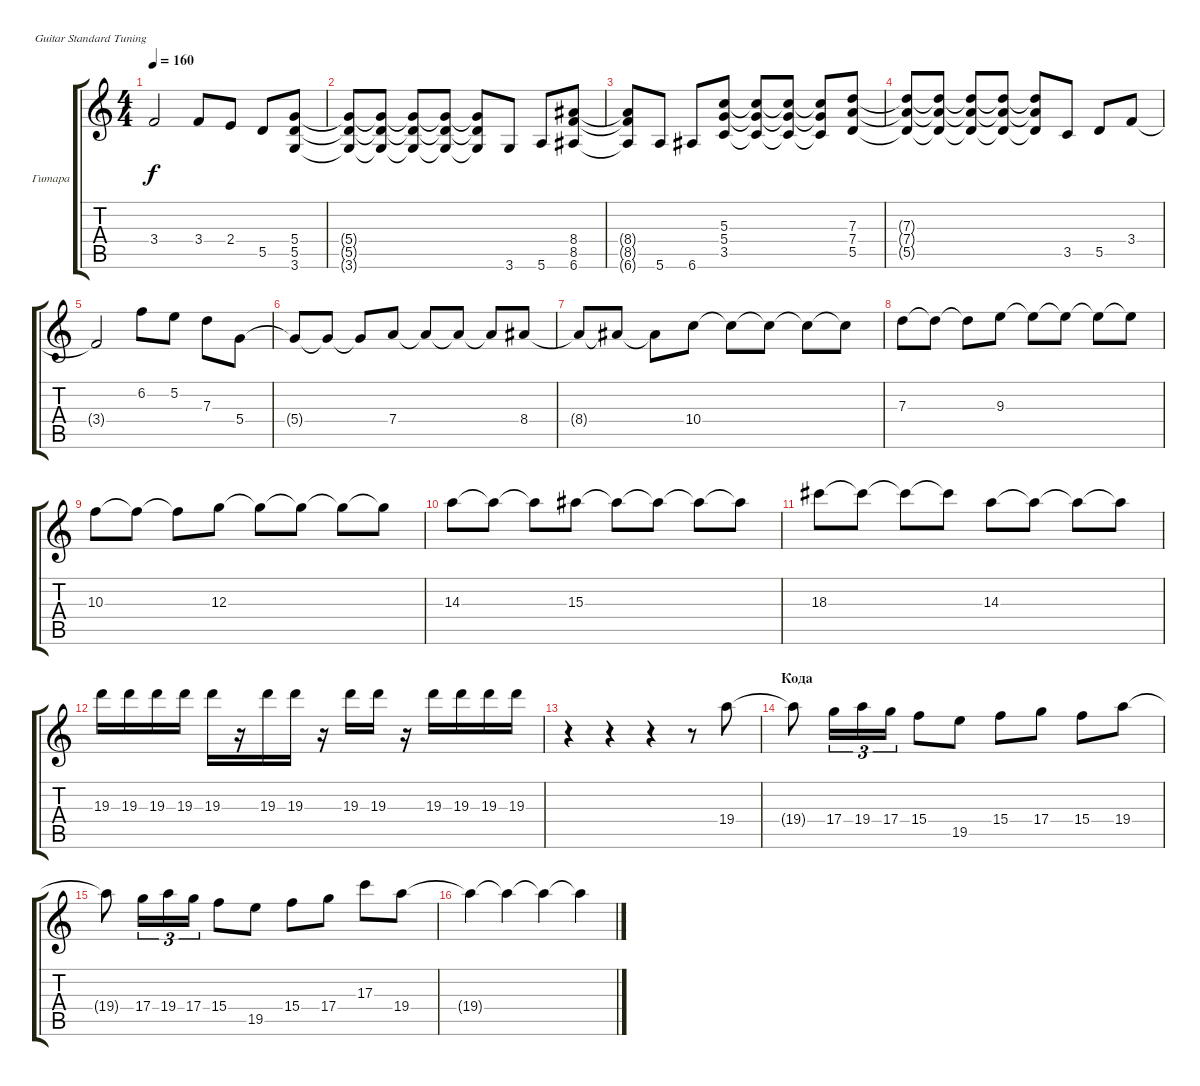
\bracketExtendMode groupsimilarinstruments
\firstSystemTrackNameOrientation horizontal
\otherSystemsTrackNameOrientation horizontal
\track ("Владимир Холстинин" "Гитара") {instrument distortionguitar}
\staff {score tabs}
\tuning (E4 B3 G3 D3 A2 E2)
\ts (4 4)
\tempo 160
\clef g2
\ks c
3.4{t}.2{dy f} 3.4.8 2.4.8 5.5.8 (5.4 5.5 3.6).8 |
(5.4{t} 5.5{t} 3.6{t}).8 (5.4{t} 5.5{t} 3.6{t}).8 (5.4{t} 5.5{t} 3.6{t}).8 (5.4{t} 5.5{t} 3.6{t}).8 (5.4{t} 5.5{t} 3.6{t}).8 3.6.8 5.6.8 (8.4 8.5 6.6).8 |
(8.4{t} 8.5{t} 6.6{t}).8 5.6.8 6.6.8 (5.3 5.4 3.5).8 (5.3{t} 5.4{t} 3.5{t}).8 (5.3{t} 5.4{t} 3.5{t}).8 (5.3{t} 5.4{t} 3.5{t}).8 (7.3 7.4 5.5).8 |
(7.3{t} 7.4{t} 5.5{t}).8 (7.3{t} 7.4{t} 5.5{t}).8 (7.3{t} 7.4{t} 5.5{t}).8 (7.3{t} 7.4{t} 5.5{t}).8 (7.3{t} 7.4{t} 5.5{t}).8 3.5.8 5.5.8 3.4.8 |
3.4{t}.2 6.2.8 5.2.8 7.3.8 5.4.8 |
5.4{t}.8 5.4{t}.8 5.4{t}.8 7.4.8 7.4{t}.8 7.4{t}.8 7.4{t}.8 8.4.8 |
8.4{t}.8 8.4{t}.8 8.4{t}.8 10.4.8 10.4{t}.8 10.4{t}.8 10.4{t}.8 10.4{t}.8 |
7.3.8 7.3{t}.8 7.3{t}.8 9.3.8 9.3{t}.8 9.3{t}.8 9.3{t}.8 9.3{t}.8 |
10.3.8 10.3{t}.8 10.3{t}.8 12.3.8 12.3{t}.8 12.3{t}.8 12.3{t}.8 12.3{t}.8 |
14.3.8 14.3{t}.8 14.3{t}.8 15.3.8 15.3{t}.8 15.3{t}.8 15.3{t}.8 15.3{t}.8 |
18.3.8 18.3{t}.8 18.3{t}.8 18.3{t}.8 14.3.8 14.3{t}.8 14.3{t}.8 14.3{t}.8 |
19.3.16 19.3.16 19.3.16 19.3.16 19.3.16 r.16 19.3.16 19.3.16 r.16 19.3.16 19.3.16 r.16 19.3.16 19.3.16 19.3.16 19.3.16 |
r.4 r.4 r.4 r.8 19.4.8 |
\section ("" "Кода")
19.4{t}.8 17.4.16{tu (3 2)} 19.4.16{tu (3 2)} 17.4.16{tu (3 2)} 15.4.8 19.5.8 15.4.8 17.4.8 15.4.8 19.4.8 |
19.4{t}.8 17.4.16{tu (3 2)} 19.4.16{tu (3 2)} 17.4.16{tu (3 2)} 15.4.8 19.5.8 15.4.8 17.4.8 17.3.8 19.4.8 |
19.4{t}.4 19.4{t}.4 19.4{t}.4 19.4{t}.4
